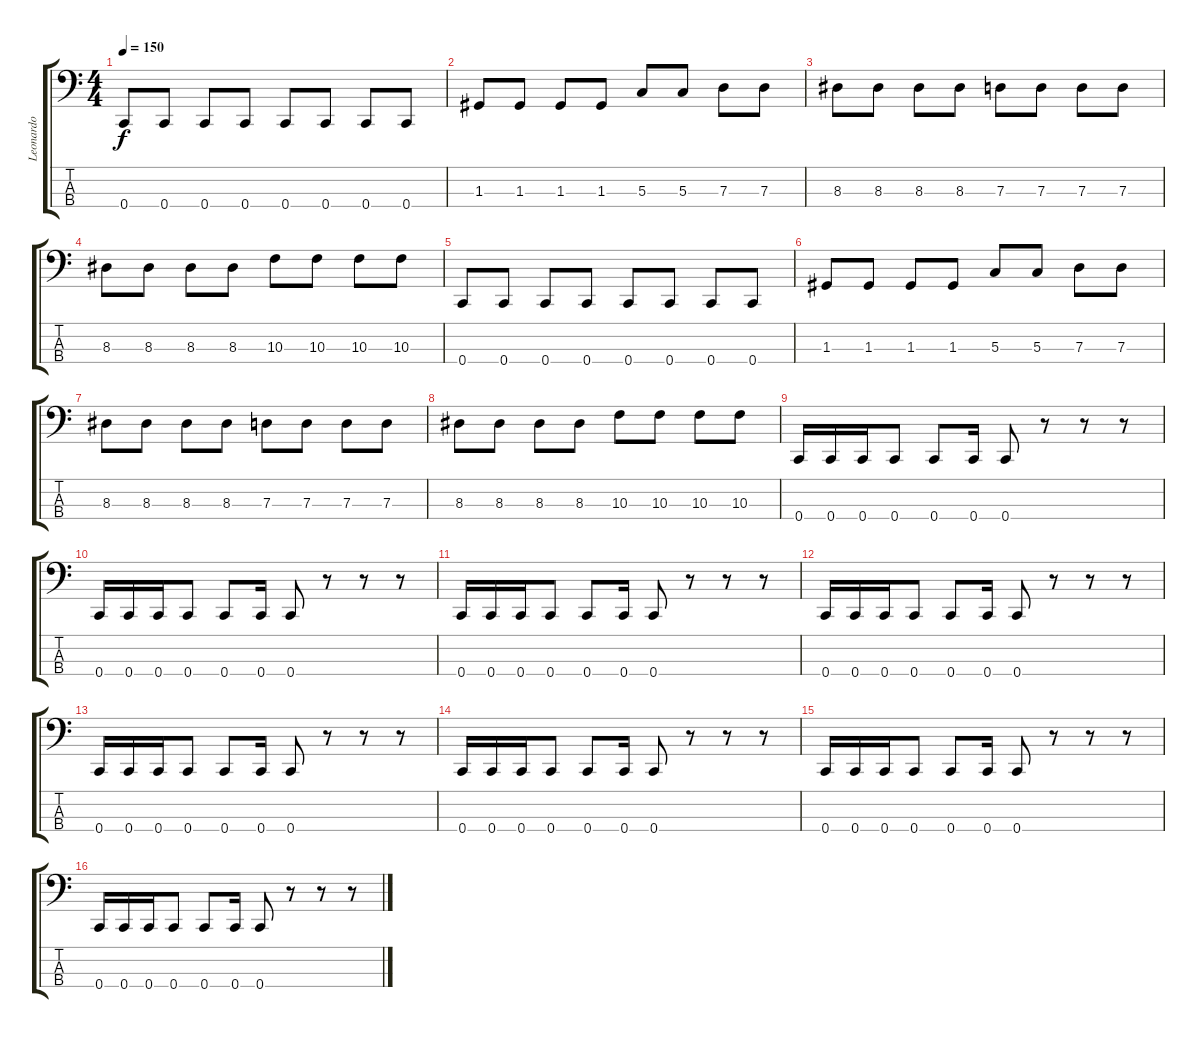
\track ("Leonardo" "Leonardo") {instrument electricbasspick}
\staff {score tabs}
\tuning (F2 C2 G1 C1) {hide}
\ts (4 4)
\tempo 150
\clef f4
\ks c
0.4.8{dy f} 0.4.8 0.4.8 0.4.8 0.4.8 0.4.8 0.4.8 0.4.8 |
1.3.8 1.3.8 1.3.8 1.3.8 5.3.8 5.3.8 7.3.8 7.3.8 |
8.3.8 8.3.8 8.3.8 8.3.8 7.3.8 7.3.8 7.3.8 7.3.8 |
8.3.8 8.3.8 8.3.8 8.3.8 10.3.8 10.3.8 10.3.8 10.3.8 |
0.4.8 0.4.8 0.4.8 0.4.8 0.4.8 0.4.8 0.4.8 0.4.8 |
1.3.8 1.3.8 1.3.8 1.3.8 5.3.8 5.3.8 7.3.8 7.3.8 |
8.3.8 8.3.8 8.3.8 8.3.8 7.3.8 7.3.8 7.3.8 7.3.8 |
8.3.8 8.3.8 8.3.8 8.3.8 10.3.8 10.3.8 10.3.8 10.3.8 |
0.4.16 0.4.16 0.4.16 0.4.8 0.4.8 0.4.16 0.4.8 r.8 r.8 r.8 |
0.4.16 0.4.16 0.4.16 0.4.8 0.4.8 0.4.16 0.4.8 r.8 r.8 r.8 |
0.4.16 0.4.16 0.4.16 0.4.8 0.4.8 0.4.16 0.4.8 r.8 r.8 r.8 |
0.4.16 0.4.16 0.4.16 0.4.8 0.4.8 0.4.16 0.4.8 r.8 r.8 r.8 |
0.4.16 0.4.16 0.4.16 0.4.8 0.4.8 0.4.16 0.4.8 r.8 r.8 r.8 |
0.4.16 0.4.16 0.4.16 0.4.8 0.4.8 0.4.16 0.4.8 r.8 r.8 r.8 |
0.4.16 0.4.16 0.4.16 0.4.8 0.4.8 0.4.16 0.4.8 r.8 r.8 r.8 |
0.4.16 0.4.16 0.4.16 0.4.8 0.4.8 0.4.16 0.4.8 r.8 r.8 r.8
